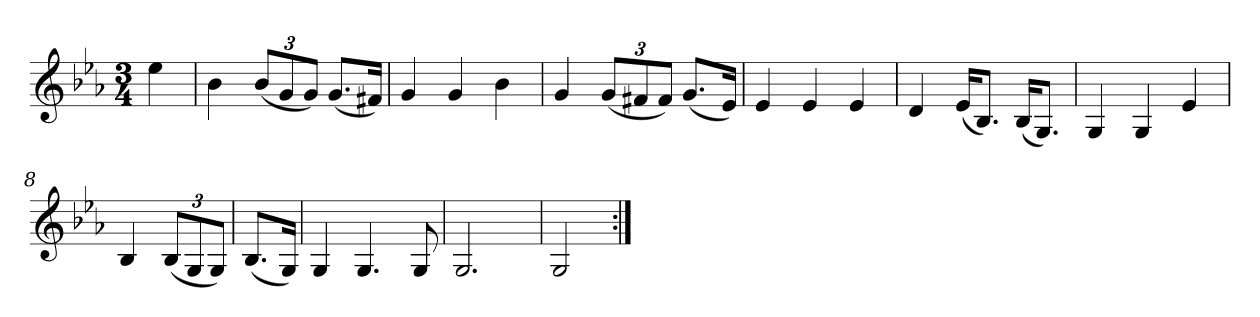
**kern
*part1
*staff1
*clefG2
*k[b-e-a-]
*E-:
*M3/4
*MM88
=1
4ee-\
=2
4b-\
*Xbrackettup
(<12b-/L
12g/
12g/J)
(<8.g/L
16f#X/Jk)
=3
4g/
4g/
4b-\
=4
4g/
(<12g/L
12f#X/
12f#/J)
(<8.g/L
16e-/Jk)
=5
4e-/
4e-/
4e-/
=6
4d/
(<16e-/KL
8.B-/J)
(<16B-/KL
8.G/J)
=7
4G/
4G/
4e-/
=8
4B-/
(<12B-/L
12G/
12G/J)
=9
(<8.B-/L
16G/Jk)
!!LO:LB:g=z
=10
4G/
4.G/
8G/
=11
2.G/
=12
2G/
=:|!
*-
